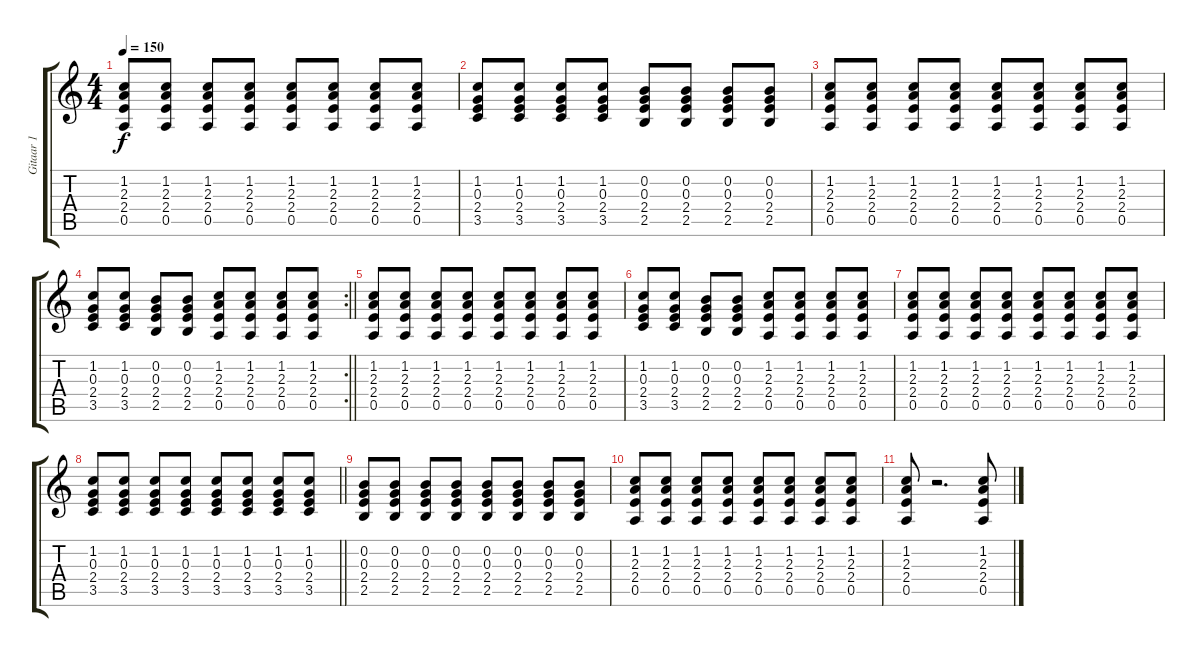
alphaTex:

\track ("Gitaar 1" "Gitaar 1") {instrument distortionguitar}
\staff {score tabs}
\tuning (E4 B3 G3 D3 A2 E2) {hide}
\ts (4 4)
\tempo 150
\clef g2
\ks c
(1.2 2.3 2.4 0.5).8{dy f} (1.2 2.3 2.4 0.5).8 (1.2 2.3 2.4 0.5).8 (1.2 2.3 2.4 0.5).8 (1.2 2.3 2.4 0.5).8 (1.2 2.3 2.4 0.5).8 (1.2 2.3 2.4 0.5).8 (1.2 2.3 2.4 0.5).8 |
(1.2 0.3 2.4 3.5).8 (1.2 0.3 2.4 3.5).8 (1.2 0.3 2.4 3.5).8 (1.2 0.3 2.4 3.5).8 (0.2 0.3 2.4 2.5).8 (0.2 0.3 2.4 2.5).8 (0.2 0.3 2.4 2.5).8 (0.2 0.3 2.4 2.5).8 |
(1.2 2.3 2.4 0.5).8 (1.2 2.3 2.4 0.5).8 (1.2 2.3 2.4 0.5).8 (1.2 2.3 2.4 0.5).8 (1.2 2.3 2.4 0.5).8 (1.2 2.3 2.4 0.5).8 (1.2 2.3 2.4 0.5).8 (1.2 2.3 2.4 0.5).8 |
\rc 2
\barLineRight lightlight
(1.2 0.3 2.4 3.5).8 (1.2 0.3 2.4 3.5).8 (0.2 0.3 2.4 2.5).8 (0.2 0.3 2.4 2.5).8 (1.2 2.3 2.4 0.5).8 (1.2 2.3 2.4 0.5).8 (1.2 2.3 2.4 0.5).8 (1.2 2.3 2.4 0.5).8 |
(1.2 2.3 2.4 0.5).8 (1.2 2.3 2.4 0.5).8 (1.2 2.3 2.4 0.5).8 (1.2 2.3 2.4 0.5).8 (1.2 2.3 2.4 0.5).8 (1.2 2.3 2.4 0.5).8 (1.2 2.3 2.4 0.5).8 (1.2 2.3 2.4 0.5).8 |
(1.2 0.3 2.4 3.5).8 (1.2 0.3 2.4 3.5).8 (0.2 0.3 2.4 2.5).8 (0.2 0.3 2.4 2.5).8 (1.2 2.3 2.4 0.5).8 (1.2 2.3 2.4 0.5).8 (1.2 2.3 2.4 0.5).8 (1.2 2.3 2.4 0.5).8 |
(1.2 2.3 2.4 0.5).8 (1.2 2.3 2.4 0.5).8 (1.2 2.3 2.4 0.5).8 (1.2 2.3 2.4 0.5).8 (1.2 2.3 2.4 0.5).8 (1.2 2.3 2.4 0.5).8 (1.2 2.3 2.4 0.5).8 (1.2 2.3 2.4 0.5).8 |
\barLineRight lightlight
(1.2 0.3 2.4 3.5).8 (1.2 0.3 2.4 3.5).8 (1.2 0.3 2.4 3.5).8 (1.2 0.3 2.4 3.5).8 (1.2 0.3 2.4 3.5).8 (1.2 0.3 2.4 3.5).8 (1.2 0.3 2.4 3.5).8 (1.2 0.3 2.4 3.5).8 |
(0.2 0.3 2.4 2.5).8 (0.2 0.3 2.4 2.5).8 (0.2 0.3 2.4 2.5).8 (0.2 0.3 2.4 2.5).8 (0.2 0.3 2.4 2.5).8 (0.2 0.3 2.4 2.5).8 (0.2 0.3 2.4 2.5).8 (0.2 0.3 2.4 2.5).8 |
(1.2 2.3 2.4 0.5).8 (1.2 2.3 2.4 0.5).8 (1.2 2.3 2.4 0.5).8 (1.2 2.3 2.4 0.5).8 (1.2 2.3 2.4 0.5).8 (1.2 2.3 2.4 0.5).8 (1.2 2.3 2.4 0.5).8 (1.2 2.3 2.4 0.5).8 |
(1.2 2.3 2.4 0.5).8 r.2{d} (1.2 2.3 2.4 0.5).8
